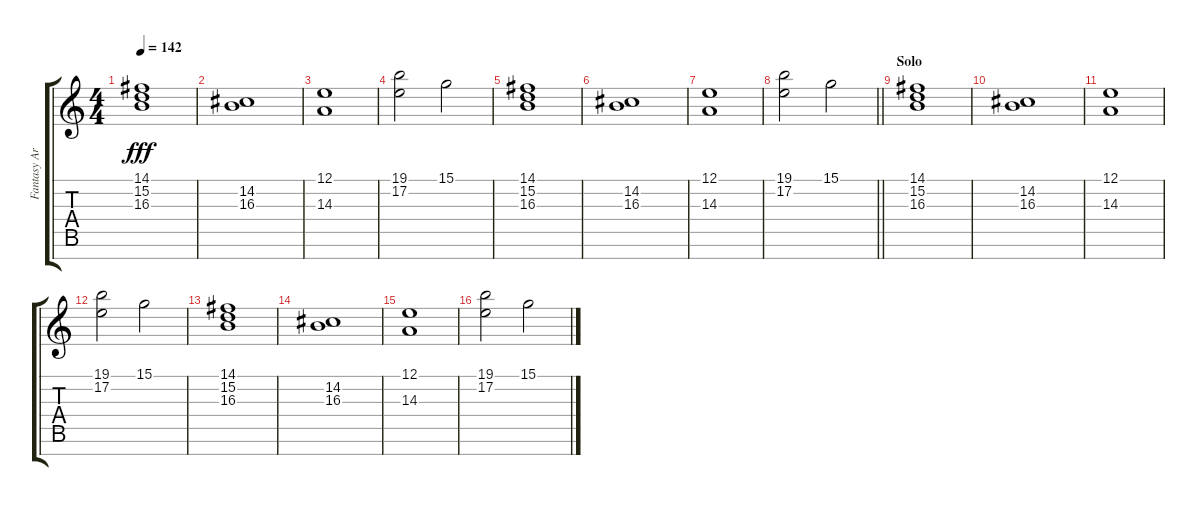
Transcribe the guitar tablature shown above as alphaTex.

\track ("Fantasy Arp" "Fantasy Ar") {instrument fx6goblins}
\staff {score tabs}
\tuning (E4 B3 G3 D3 A2 E2 B1) {hide}
\ts (4 4)
\tempo 142
\clef g2
\ks c
(14.1 15.2 16.3).1{dy fff} |
(14.2 16.3).1 |
(12.1 14.3).1 |
(19.1 17.2).2 15.1.2 |
(14.1 15.2 16.3).1 |
(14.2 16.3).1 |
(12.1 14.3).1 |
\barLineRight lightlight
(19.1 17.2).2 15.1.2 |
\section ("" "Solo")
(14.1 15.2 16.3).1 |
(14.2 16.3).1 |
(12.1 14.3).1 |
(19.1 17.2).2 15.1.2 |
(14.1 15.2 16.3).1 |
(14.2 16.3).1 |
(12.1 14.3).1 |
(19.1 17.2).2 15.1.2
